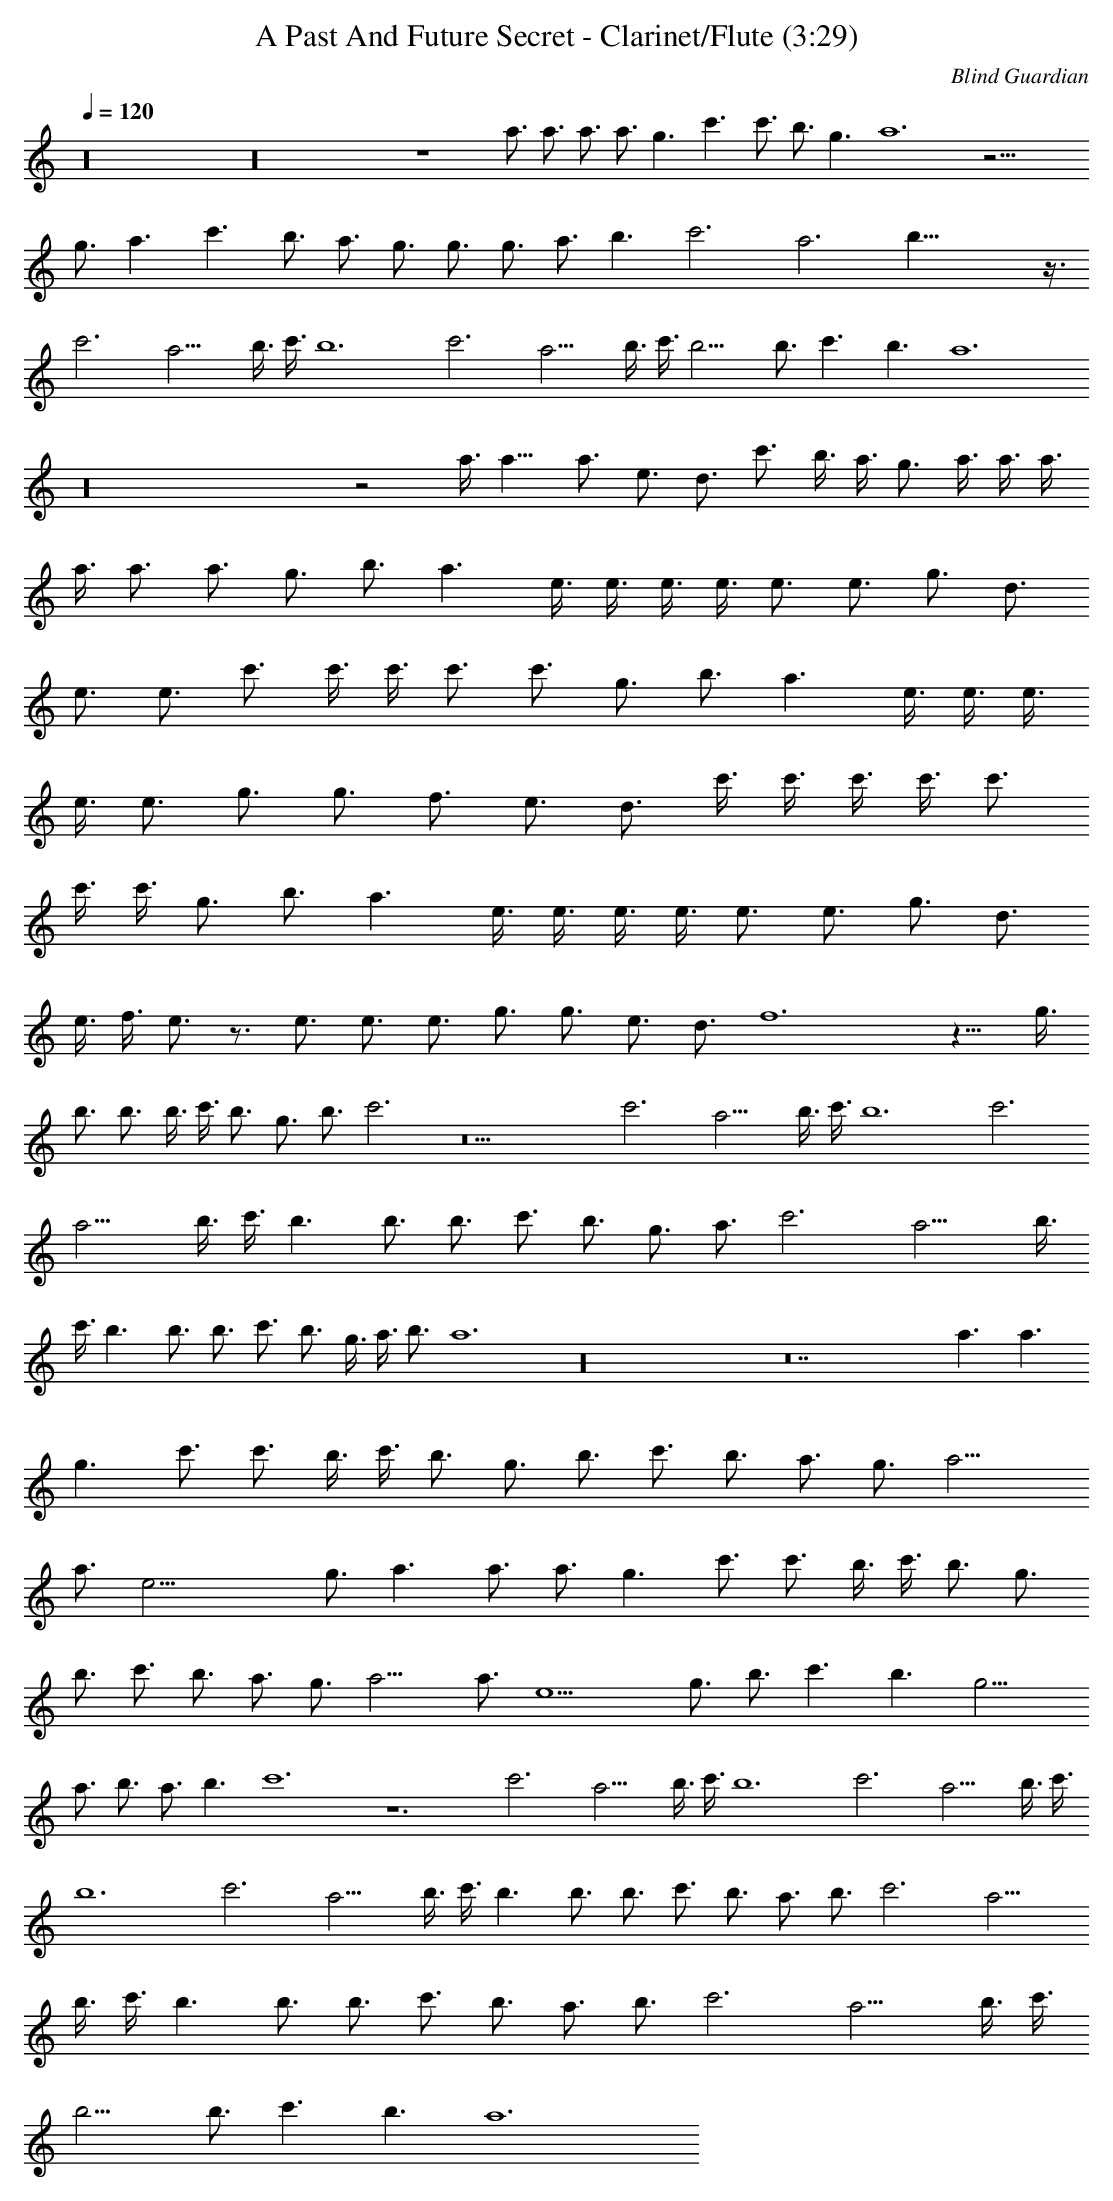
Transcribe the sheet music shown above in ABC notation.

X:1
T:A Past And Future Secret - Clarinet/Flute (3:29)
C:Blind Guardian
L:1/4
Q:120
K:C
z16 z16 z4 a3/4 a3/4 a3/4 a3/4 g3/2 c'3/2 c'3/4 b3/4 g3/2 a6 z21/4
g3/4 a3/2 c'3/2 b3/4 a3/4 g3/4 g3/4 g3/4 a3/4 b3/2 c'3 a3 b45/8 z3/8
c'3 a9/4 b3/8 c'3/8 b6 c'3 a9/4 b3/8 c'3/8 b9/4 b3/4 c'3/2 b3/2 a6
z16 z2 a3/8 a9/8 a3/4 e3/4 d3/4 c'3/4 b3/8 a3/8 g3/4 a3/8 a3/8 a3/8
a3/8 a3/4 a3/4 g3/4 b3/4 a3/2 e3/8 e3/8 e3/8 e3/8 e3/4 e3/4 g3/4 d3/4
e3/4 e3/4 c'3/4 c'3/8 c'3/8 c'3/4 c'3/4 g3/4 b3/4 a3/2 e3/8 e3/8 e3/8
e3/8 e3/4 g3/4 g3/4 f3/4 e3/4 d3/4 c'3/8 c'3/8 c'3/8 c'3/8 c'3/4
c'3/8 c'3/8 g3/4 b3/4 a3/2 e3/8 e3/8 e3/8 e3/8 e3/4 e3/4 g3/4 d3/4
e3/8 f3/8 e3/4 z3/4 e3/4 e3/4 e3/4 g3/4 g3/4 e3/4 d3/4 f6 z9/8 g3/8
b3/4 b3/4 b3/8 c'3/8 b3/4 g3/4 b3/4 c'3 z9 c'3 a9/4 b3/8 c'3/8 b6 c'3
a9/4 b3/8 c'3/8 b3/2 b3/4 b3/4 c'3/4 b3/4 g3/4 a3/4 c'3 a9/4 b3/8
c'3/8 b3/2 b3/4 b3/4 c'3/4 b3/4 g3/8 a3/8 b3/4 a6 z16 z14 a3/2 a3/2
g3/2 c'3/4 c'3/4 b3/8 c'3/8 b3/4 g3/4 b3/4 c'3/4 b3/4 a3/4 g3/4 a9/4
a3/4 e21/4 g3/4 a3/2 a3/4 a3/4 g3/2 c'3/4 c'3/4 b3/8 c'3/8 b3/4 g3/4
b3/4 c'3/4 b3/4 a3/4 g3/4 a9/4 a3/4 e9/2 g3/4 b3/4 c'3/2 b3/2 g9/4
a3/4 b3/4 a3/4 b3/2 c'6 z6 c'3 a9/4 b3/8 c'3/8 b6 c'3 a9/4 b3/8 c'3/8
b6 c'3 a9/4 b3/8 c'3/8 b3/2 b3/4 b3/4 c'3/4 b3/4 a3/4 b3/4 c'3 a9/4
b3/8 c'3/8 b3/2 b3/4 b3/4 c'3/4 b3/4 a3/4 b3/4 c'3 a9/4 b3/8 c'3/8
b9/4 b3/4 c'3/2 b3/2 a6
